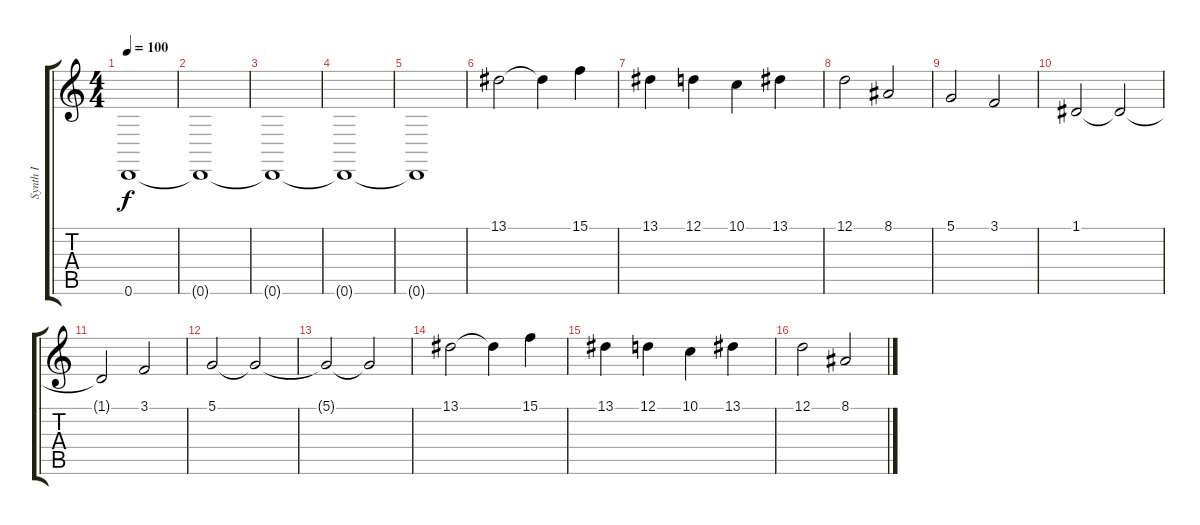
\track ("Synth I" "Synth I") {instrument stringensemble2}
\staff {score tabs}
\tuning (D4 A3 F3 C3 G2 D2) {hide}
\ts (4 4)
\tempo 100
\clef g2
\ks c
0.6{t}.1{dy f} |
0.6{t}.1 |
0.6{t}.1 |
0.6{t}.1 |
0.6{t}.1 |
13.1.2{volume 8 instrument violin} 13.1{t}.4 15.1.4 |
13.1.4 12.1.4 10.1.4 13.1.4 |
12.1.2 8.1.2 |
5.1.2 3.1.2 |
1.1.2 1.1{t}.2 |
1.1{t}.2 3.1.2 |
5.1.2 5.1{t}.2 |
5.1{t}.2 5.1{t}.2 |
13.1.2 13.1{t}.4 15.1.4 |
13.1.4 12.1.4 10.1.4 13.1.4 |
12.1.2 8.1.2
